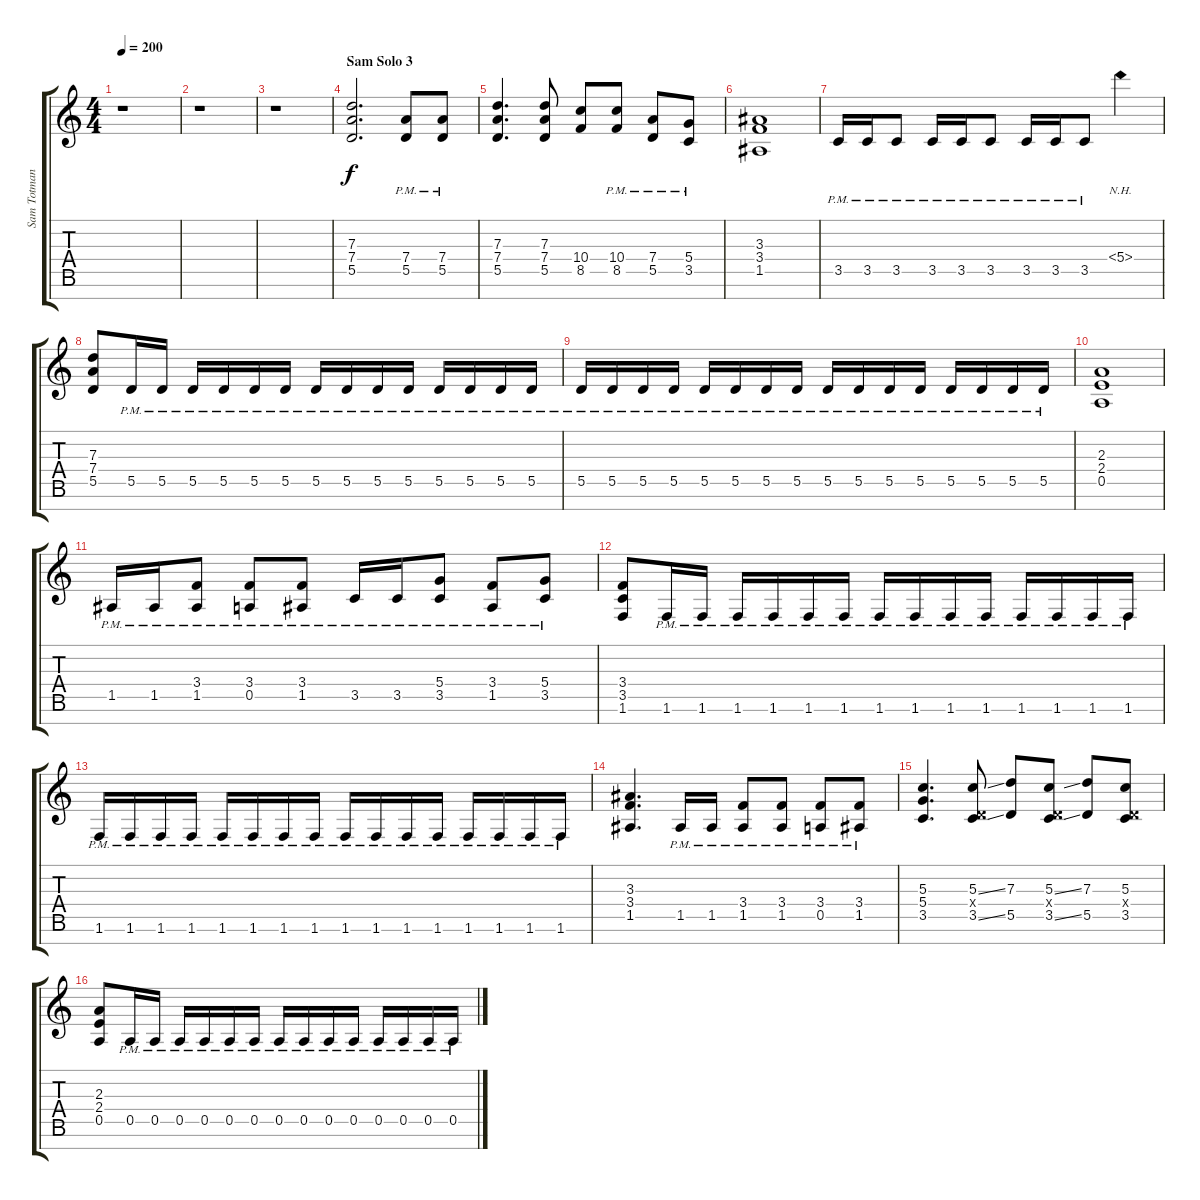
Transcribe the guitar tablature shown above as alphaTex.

\track ("Sam Totman | Rhythm" "Sam Totman") {instrument overdrivenguitar}
\staff {score tabs}
\tuning (E4 B3 G3 D3 A2 E2 B1) {hide}
\ts (4 4)
\tempo 200
\clef g2
\ks c
r.1{dy f} |
r.1 |
r.1 |
\section ("" "Sam Solo 3")
(7.3 7.4 5.5).2{d} (7.4{pm} 5.5{pm}).8 (7.4{pm} 5.5{pm}).8 |
(7.3 7.4 5.5).4{d} (7.3 7.4 5.5).8 (10.4 8.5).8 (10.4{pm} 8.5{pm}).8 (7.4{pm} 5.5{pm}).8 (5.4{pm} 3.5{pm}).8 |
(3.3 3.4 1.5).1 |
3.5{pm}.16 3.5{pm}.16 3.5{pm}.8 3.5{pm}.16 3.5{pm}.16 3.5{pm}.8 3.5{pm}.16 3.5{pm}.16 3.5{pm}.8 5.4{nh}.4 |
(7.3 7.4 5.5).8 5.5{pm}.16 5.5{pm}.16 5.5{pm}.16 5.5{pm}.16 5.5{pm}.16 5.5{pm}.16 5.5{pm}.16 5.5{pm}.16 5.5{pm}.16 5.5{pm}.16 5.5{pm}.16 5.5{pm}.16 5.5{pm}.16 5.5{pm}.16 |
5.5{pm}.16 5.5{pm}.16 5.5{pm}.16 5.5{pm}.16 5.5{pm}.16 5.5{pm}.16 5.5{pm}.16 5.5{pm}.16 5.5{pm}.16 5.5{pm}.16 5.5{pm}.16 5.5{pm}.16 5.5{pm}.16 5.5{pm}.16 5.5{pm}.16 5.5{pm}.16 |
(2.3 2.4 0.5).1 |
1.5{pm}.16 1.5{pm}.16 (3.4{pm} 1.5{pm}).8 (3.4{pm} 0.5{pm}).8 (3.4{pm} 1.5{pm}).8 3.5{pm}.16 3.5{pm}.16 (5.4{pm} 3.5{pm}).8 (3.4{pm} 1.5{pm}).8 (5.4{pm} 3.5{pm}).8 |
(3.4 3.5 1.6).8 1.6{pm}.16 1.6{pm}.16 1.6{pm}.16 1.6{pm}.16 1.6{pm}.16 1.6{pm}.16 1.6{pm}.16 1.6{pm}.16 1.6{pm}.16 1.6{pm}.16 1.6{pm}.16 1.6{pm}.16 1.6{pm}.16 1.6{pm}.16 |
1.6{pm}.16 1.6{pm}.16 1.6{pm}.16 1.6{pm}.16 1.6{pm}.16 1.6{pm}.16 1.6{pm}.16 1.6{pm}.16 1.6{pm}.16 1.6{pm}.16 1.6{pm}.16 1.6{pm}.16 1.6{pm}.16 1.6{pm}.16 1.6{pm}.16 1.6{pm}.16 |
(3.3 3.4 1.5).4{d} 1.5{pm}.16 1.5{pm}.16 (3.4{pm} 1.5{pm}).8 (3.4{pm} 1.5{pm}).8 (3.4{pm} 0.5{pm}).8 (3.4{pm} 1.5{pm}).8 |
(5.3 5.4 3.5).4{d} (5.3{ss} 0.4{x} 3.5{ss}).8 (7.3 5.5).8 (5.3{ss} 0.4{x} 3.5{ss}).8 (7.3 5.5).8 (5.3 0.4{x} 3.5).8 |
(2.3 2.4 0.5).8 0.5{pm}.16 0.5{pm}.16 0.5{pm}.16 0.5{pm}.16 0.5{pm}.16 0.5{pm}.16 0.5{pm}.16 0.5{pm}.16 0.5{pm}.16 0.5{pm}.16 0.5{pm}.16 0.5{pm}.16 0.5{pm}.16 0.5{pm}.16
